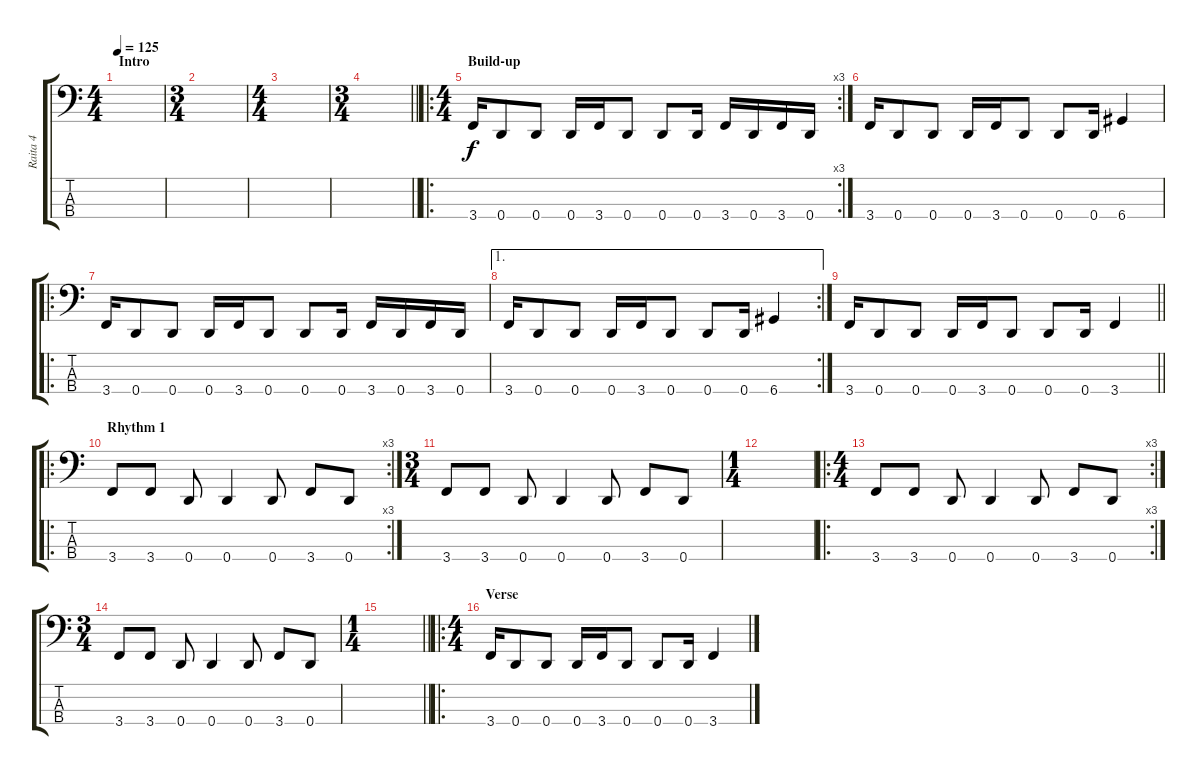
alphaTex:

\track ("Raita 4" "Raita 4") {instrument electricbassfinger}
\staff {score tabs}
\tuning (G2 D2 A1 D1) {hide}
\ts (4 4)
\section ("" "Intro")
\tempo 125
\clef f4
\ks c
|
\ts (3 4)
|
\ts (4 4)
|
\ts (3 4)
\barLineRight lightlight
|
\ro
\rc 3
\ts (4 4)
\section ("" "Build-up")
3.4.16 0.4.8 0.4.8 0.4.16 3.4.16 0.4.8 0.4.8 0.4.16 3.4.16 0.4.16 3.4.16 0.4.16 |
3.4.16 0.4.8 0.4.8 0.4.16 3.4.16 0.4.8 0.4.8 0.4.16 6.4.4 |
\ro
3.4.16 0.4.8 0.4.8 0.4.16 3.4.16 0.4.8 0.4.8 0.4.16 3.4.16 0.4.16 3.4.16 0.4.16 |
\ae 1
\rc 2
3.4.16 0.4.8 0.4.8 0.4.16 3.4.16 0.4.8 0.4.8 0.4.16 6.4.4 |
\barLineRight lightlight
3.4.16 0.4.8 0.4.8 0.4.16 3.4.16 0.4.8 0.4.8 0.4.16 3.4.4 |
\ro
\rc 3
\section ("" "Rhythm 1")
3.4.8 3.4.8 0.4.8 0.4.4 0.4.8 3.4.8 0.4.8 |
\ts (3 4)
3.4.8 3.4.8 0.4.8 0.4.4 0.4.8 3.4.8 0.4.8 |
\ts (1 4)
|
\ro
\rc 3
\ts (4 4)
3.4.8 3.4.8 0.4.8 0.4.4 0.4.8 3.4.8 0.4.8 |
\ts (3 4)
3.4.8 3.4.8 0.4.8 0.4.4 0.4.8 3.4.8 0.4.8 |
\ts (1 4)
\barLineRight lightlight
|
\ro
\ts (4 4)
\section ("" "Verse")
3.4.16 0.4.8 0.4.8 0.4.16 3.4.16 0.4.8 0.4.8 0.4.16 3.4.4
